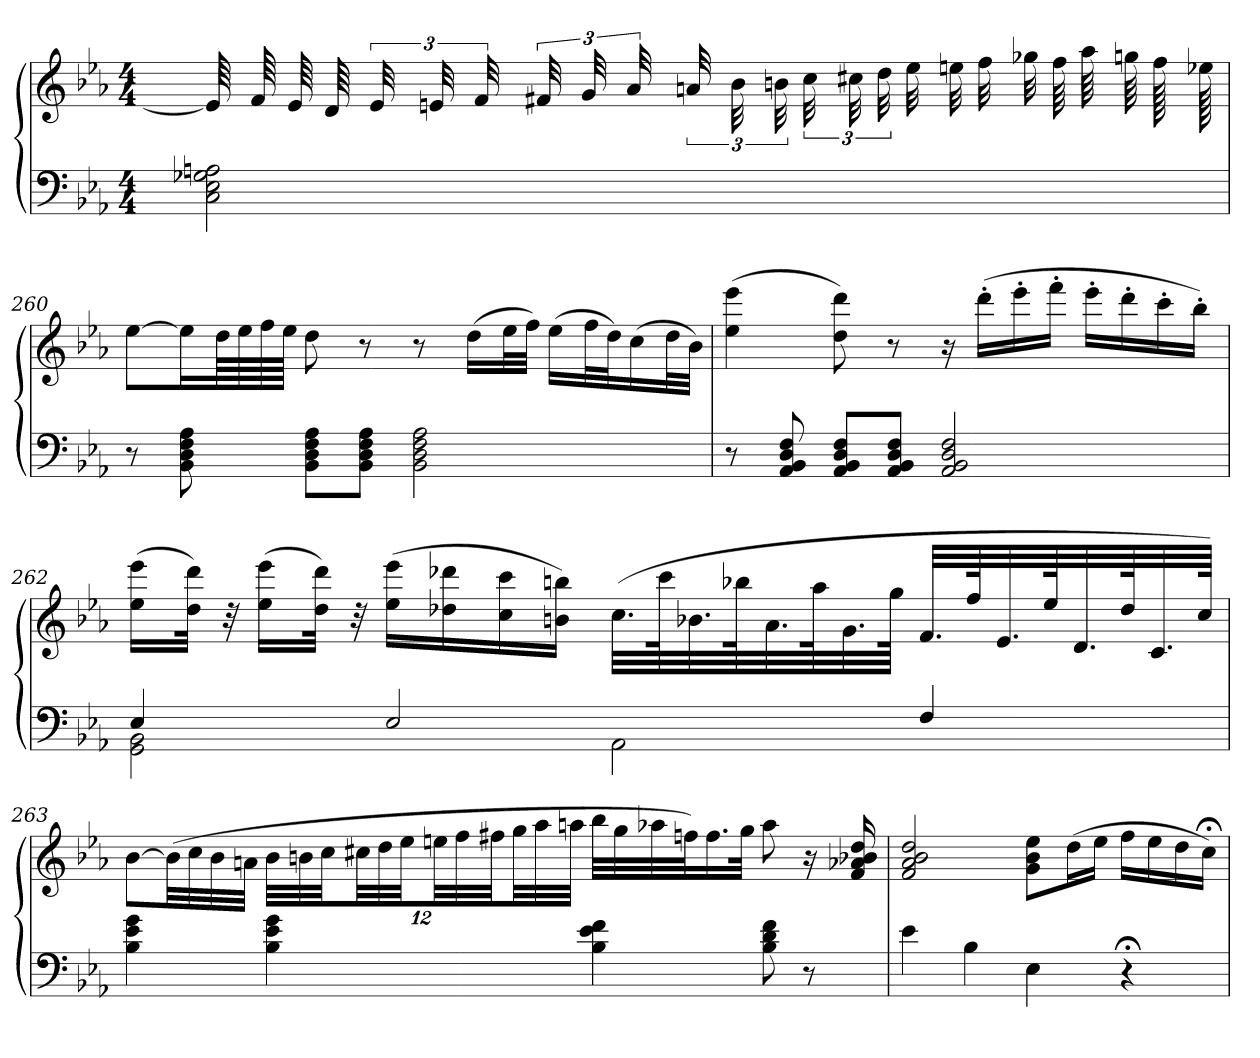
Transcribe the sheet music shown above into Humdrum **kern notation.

**kern	**kern
*part1	*part1
*staff2	*staff1
*clefF4	*clefG2
*k[b-e-a-]	*k[b-e-a-]
*E-:	*E-:
*M4/4	*M4/4
=	=
2C 2E- 2G-X 2An	64e-]
.	64f
.	64e-
.	64d
.	48e-
.	48en
.	48f
.	48f#X
.	48g
.	48a-
.	48an
.	48b-
.	48bn
.	48cc
.	48cc#X
.	48dd
.	32ee-
.	32een
.	32ff
.	32gg-X
.	64ff
.	64aa-
.	64ggn
.	128ff
.	128ee-X
=260	=260
8r	[8ee-L
8BB- 8D 8F 8A-	16ee-L]
.	64ddLL
.	64ee-
.	64ff
.	64ee-JJJJ
8BB- 8D 8F 8A-L	8dd
8BB- 8D 8F 8A-J	8r
2BB- 2D 2F 2A-	8r
.	(16ddLL
.	32ee-L
.	32ffJJJ)
.	(16ee-LL
.	32ffL
.	32ddJ)
.	(16cc
.	32ddL
.	32b-JJJ)
=261	=261
8r	(4ee- 4eee-
8AA- 8BB- 8D 8F	.
8AA- 8BB- 8D 8FL	8dd 8ddd)
8AA- 8BB- 8D 8FJ	8r
2AA- 2BB- 2D 2F	16r
.	(16ddd'LL
.	16eee-'
.	16fff'JJ
.	16eee-'LL
.	16ddd'
.	16ccc'
.	16bb-'JJ)
=262	=262
*^	*
4E-	2GG 2BB-	(16ee- 16eee-LL
.	.	32dd 32dddJJk)
.	.	32r
.	.	(16ee- 16eee-LL
.	.	32dd 32dddJJk)
.	.	32r
2E-	.	(16ee- 16eee-LL
.	.	16dd-X 16ddd-X
.	.	16cc 16ccc
.	.	16bn 16bbnJJ)
.	2AA-	(32.ccLLL
.	.	64cccK
.	.	32.b-X
.	.	64bb-XK
.	.	32.a-
.	.	64aa-K
.	.	32.g
.	.	64ggJJJk
4F	.	32.fLLL
.	.	64ffK
.	.	32.e-
.	.	64ee-K
.	.	32.d
.	.	64dd-K
.	.	32.c
.	.	64ccJJJk)
*v	*v	*
=263	=263
4B- 4e- 4g	[8b-L
.	(32b-LL]
.	32cc
.	32b-
.	32anJJJ
4B- 4e- 4g	48b-LLL
.	48bn
.	48ccJJ
.	48cc#XLL
.	48dd
.	48ee-JJ
.	48eenLL
.	48ff
.	48ff#XJJ
.	48ggLL
.	48aa-
.	48aanJJJ
4B- 4e- 4f	32bb-LLL
.	32gg
.	32aa-X
.	32ffnJ)
.	16.ff
.	32ggJJk
8B- 8d 8f	8aa-
8r	16r
.	16f 16a-X 16b-X 16dd
=264	=264
4e-	2f 2a- 2b- 2dd
4B-	.
4E-	8g 8b- 8ee-L
.	(16ddL
.	16ee-JJ
4r;<	16ffLL
.	16ee-
.	16dd
.	16cc;<JJ)
=	=
*-	*-
